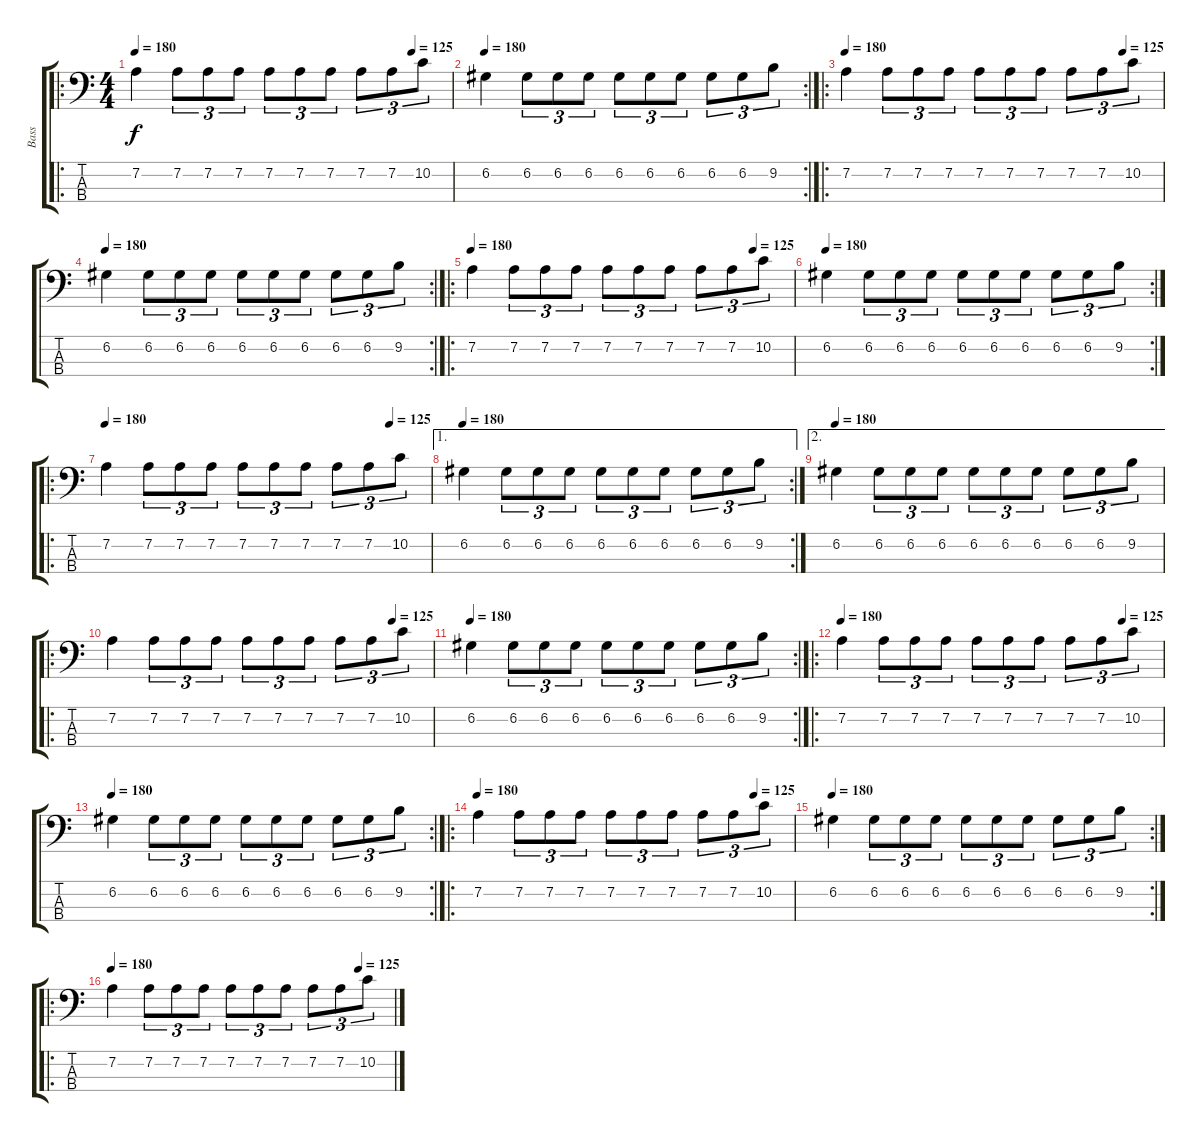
\track ("Bass" "Bass") {instrument electricbassfinger}
\staff {score tabs}
\tuning (G2 D2 A1 E1) {hide}
\ro
\ts (4 4)
\tempo 180
\tempo (125 0.875)
\clef f4
\ks c
7.2.4{dy f} 7.2.8{tu (3 2)} 7.2.8{tu (3 2)} 7.2.8{tu (3 2)} 7.2.8{tu (3 2)} 7.2.8{tu (3 2)} 7.2.8{tu (3 2)} 7.2.8{tu (3 2)} 7.2.8{tu (3 2)} 10.2.8{tu (3 2)} |
\rc 2
\tempo 180
6.2.4 6.2.8{tu (3 2)} 6.2.8{tu (3 2)} 6.2.8{tu (3 2)} 6.2.8{tu (3 2)} 6.2.8{tu (3 2)} 6.2.8{tu (3 2)} 6.2.8{tu (3 2)} 6.2.8{tu (3 2)} 9.2.8{tu (3 2)} |
\ro
\tempo 180
\tempo (125 0.875)
7.2.4 7.2.8{tu (3 2)} 7.2.8{tu (3 2)} 7.2.8{tu (3 2)} 7.2.8{tu (3 2)} 7.2.8{tu (3 2)} 7.2.8{tu (3 2)} 7.2.8{tu (3 2)} 7.2.8{tu (3 2)} 10.2.8{tu (3 2)} |
\rc 2
\tempo 180
6.2.4 6.2.8{tu (3 2)} 6.2.8{tu (3 2)} 6.2.8{tu (3 2)} 6.2.8{tu (3 2)} 6.2.8{tu (3 2)} 6.2.8{tu (3 2)} 6.2.8{tu (3 2)} 6.2.8{tu (3 2)} 9.2.8{tu (3 2)} |
\ro
\tempo 180
\tempo (125 0.875)
7.2.4 7.2.8{tu (3 2)} 7.2.8{tu (3 2)} 7.2.8{tu (3 2)} 7.2.8{tu (3 2)} 7.2.8{tu (3 2)} 7.2.8{tu (3 2)} 7.2.8{tu (3 2)} 7.2.8{tu (3 2)} 10.2.8{tu (3 2)} |
\rc 2
\tempo 180
6.2.4 6.2.8{tu (3 2)} 6.2.8{tu (3 2)} 6.2.8{tu (3 2)} 6.2.8{tu (3 2)} 6.2.8{tu (3 2)} 6.2.8{tu (3 2)} 6.2.8{tu (3 2)} 6.2.8{tu (3 2)} 9.2.8{tu (3 2)} |
\ro
\tempo 180
\tempo (125 0.875)
7.2.4 7.2.8{tu (3 2)} 7.2.8{tu (3 2)} 7.2.8{tu (3 2)} 7.2.8{tu (3 2)} 7.2.8{tu (3 2)} 7.2.8{tu (3 2)} 7.2.8{tu (3 2)} 7.2.8{tu (3 2)} 10.2.8{tu (3 2)} |
\ae 1
\rc 2
\tempo 180
6.2.4 6.2.8{tu (3 2)} 6.2.8{tu (3 2)} 6.2.8{tu (3 2)} 6.2.8{tu (3 2)} 6.2.8{tu (3 2)} 6.2.8{tu (3 2)} 6.2.8{tu (3 2)} 6.2.8{tu (3 2)} 9.2.8{tu (3 2)} |
\ae 2
\tempo 180
6.2.4 6.2.8{tu (3 2)} 6.2.8{tu (3 2)} 6.2.8{tu (3 2)} 6.2.8{tu (3 2)} 6.2.8{tu (3 2)} 6.2.8{tu (3 2)} 6.2.8{tu (3 2)} 6.2.8{tu (3 2)} 9.2.8{tu (3 2)} |
\ro
\tempo (125 0.875)
7.2.4 7.2.8{tu (3 2)} 7.2.8{tu (3 2)} 7.2.8{tu (3 2)} 7.2.8{tu (3 2)} 7.2.8{tu (3 2)} 7.2.8{tu (3 2)} 7.2.8{tu (3 2)} 7.2.8{tu (3 2)} 10.2.8{tu (3 2)} |
\rc 2
\tempo 180
6.2.4 6.2.8{tu (3 2)} 6.2.8{tu (3 2)} 6.2.8{tu (3 2)} 6.2.8{tu (3 2)} 6.2.8{tu (3 2)} 6.2.8{tu (3 2)} 6.2.8{tu (3 2)} 6.2.8{tu (3 2)} 9.2.8{tu (3 2)} |
\ro
\tempo 180
\tempo (125 0.875)
7.2.4 7.2.8{tu (3 2)} 7.2.8{tu (3 2)} 7.2.8{tu (3 2)} 7.2.8{tu (3 2)} 7.2.8{tu (3 2)} 7.2.8{tu (3 2)} 7.2.8{tu (3 2)} 7.2.8{tu (3 2)} 10.2.8{tu (3 2)} |
\rc 2
\tempo 180
6.2.4 6.2.8{tu (3 2)} 6.2.8{tu (3 2)} 6.2.8{tu (3 2)} 6.2.8{tu (3 2)} 6.2.8{tu (3 2)} 6.2.8{tu (3 2)} 6.2.8{tu (3 2)} 6.2.8{tu (3 2)} 9.2.8{tu (3 2)} |
\ro
\tempo 180
\tempo (125 0.875)
7.2.4 7.2.8{tu (3 2)} 7.2.8{tu (3 2)} 7.2.8{tu (3 2)} 7.2.8{tu (3 2)} 7.2.8{tu (3 2)} 7.2.8{tu (3 2)} 7.2.8{tu (3 2)} 7.2.8{tu (3 2)} 10.2.8{tu (3 2)} |
\rc 2
\tempo 180
6.2.4 6.2.8{tu (3 2)} 6.2.8{tu (3 2)} 6.2.8{tu (3 2)} 6.2.8{tu (3 2)} 6.2.8{tu (3 2)} 6.2.8{tu (3 2)} 6.2.8{tu (3 2)} 6.2.8{tu (3 2)} 9.2.8{tu (3 2)} |
\ro
\tempo 180
\tempo (125 0.875)
7.2.4 7.2.8{tu (3 2)} 7.2.8{tu (3 2)} 7.2.8{tu (3 2)} 7.2.8{tu (3 2)} 7.2.8{tu (3 2)} 7.2.8{tu (3 2)} 7.2.8{tu (3 2)} 7.2.8{tu (3 2)} 10.2.8{tu (3 2)}
